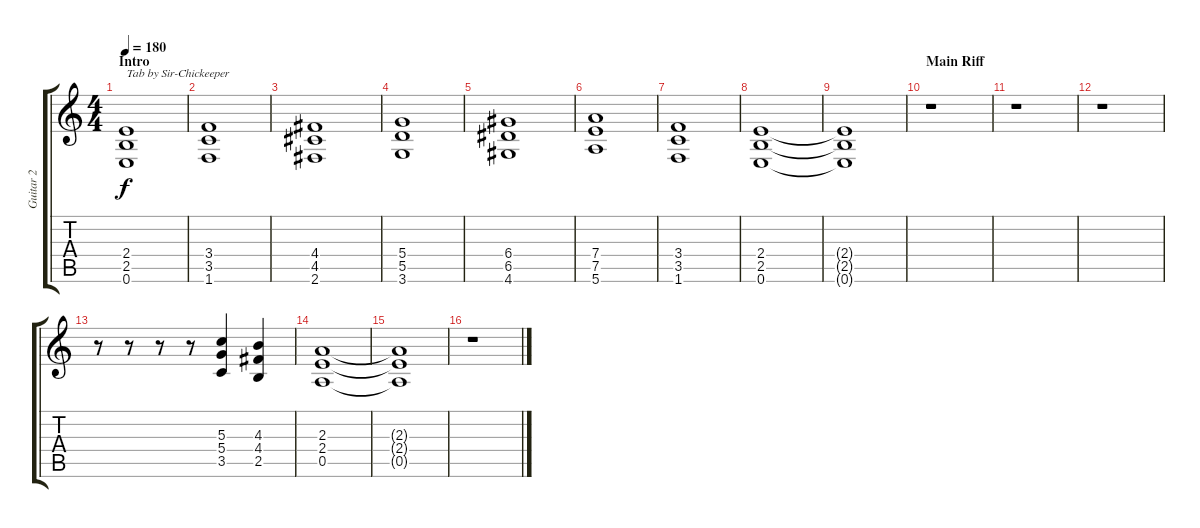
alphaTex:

\track ("Guitar 2" "Guitar 2") {instrument distortionguitar}
\staff {score tabs}
\tuning (E4 B3 G3 D3 A2 E2) {hide}
\ts (4 4)
\section ("" "Intro")
\tempo 180
\clef g2
\ks c
(2.4 2.5 0.6).1{txt "Tab by Sir-Chickeeper" dy f instrument distortionguitar} |
(3.4 3.5 1.6).1 |
(4.4 4.5 2.6).1 |
(5.4 5.5 3.6).1 |
(6.4 6.5 4.6).1 |
(7.4 7.5 5.6).1 |
(3.4 3.5 1.6).1 |
(2.4 2.5 0.6).1 |
(2.4{t} 2.5{t} 0.6{t}).1 |
\section ("" "Main Riff")
r.1 |
r.1 |
r.1 |
r.8 r.8 r.8 r.8 (5.3 5.4 3.5).4 (4.3 4.4 2.5).4 |
(2.3 2.4 0.5).1 |
(2.3{t} 2.4{t} 0.5{t}).1 |
r.1
